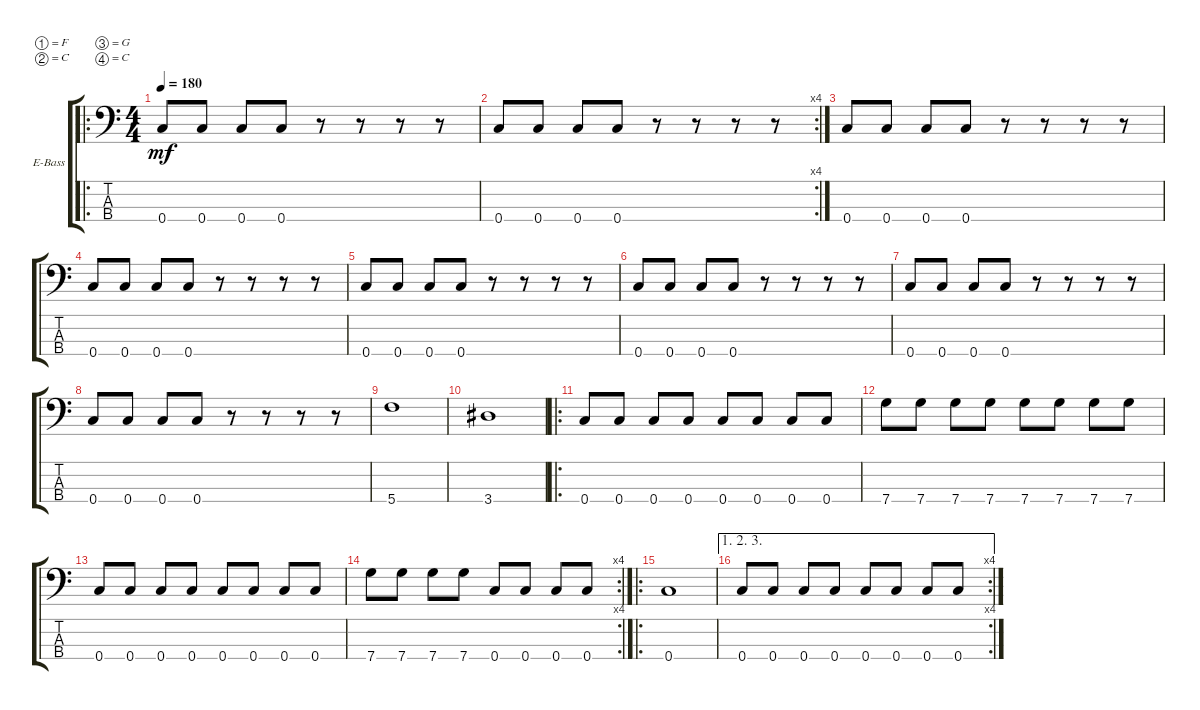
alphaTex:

\bracketExtendMode groupsimilarinstruments
\firstSystemTrackNameOrientation horizontal
\otherSystemsTrackNameOrientation horizontal
\track ("Electric Bass" "E-Bass") {instrument electricbassfinger}
\staff {score tabs}
\tuning (F3 C3 G2 C2)
\ro
\ts (4 4)
\tempo 180
\clef f4
\ks c
0.4.8{dy mf instrument electricbassfinger} 0.4.8 0.4.8 0.4.8 r.8 r.8 r.8 r.8 |
\rc 4
0.4.8 0.4.8 0.4.8 0.4.8 r.8 r.8 r.8 r.8 |
0.4.8 0.4.8 0.4.8 0.4.8 r.8 r.8 r.8 r.8 |
0.4.8 0.4.8 0.4.8 0.4.8 r.8 r.8 r.8 r.8 |
0.4.8 0.4.8 0.4.8 0.4.8 r.8 r.8 r.8 r.8 |
0.4.8 0.4.8 0.4.8 0.4.8 r.8 r.8 r.8 r.8 |
0.4.8 0.4.8 0.4.8 0.4.8 r.8 r.8 r.8 r.8 |
0.4.8 0.4.8 0.4.8 0.4.8 r.8 r.8 r.8 r.8 |
5.4.1 |
3.4.1 |
\ro
0.4.8 0.4.8 0.4.8 0.4.8 0.4.8 0.4.8 0.4.8 0.4.8 |
7.4.8 7.4.8 7.4.8 7.4.8 7.4.8 7.4.8 7.4.8 7.4.8 |
0.4.8 0.4.8 0.4.8 0.4.8 0.4.8 0.4.8 0.4.8 0.4.8 |
\rc 4
7.4.8 7.4.8 7.4.8 7.4.8 0.4.8 0.4.8 0.4.8 0.4.8 |
\ro
0.4.1 |
\ae (1 2 3)
\rc 4
0.4.8 0.4.8 0.4.8 0.4.8 0.4.8 0.4.8 0.4.8 0.4.8
